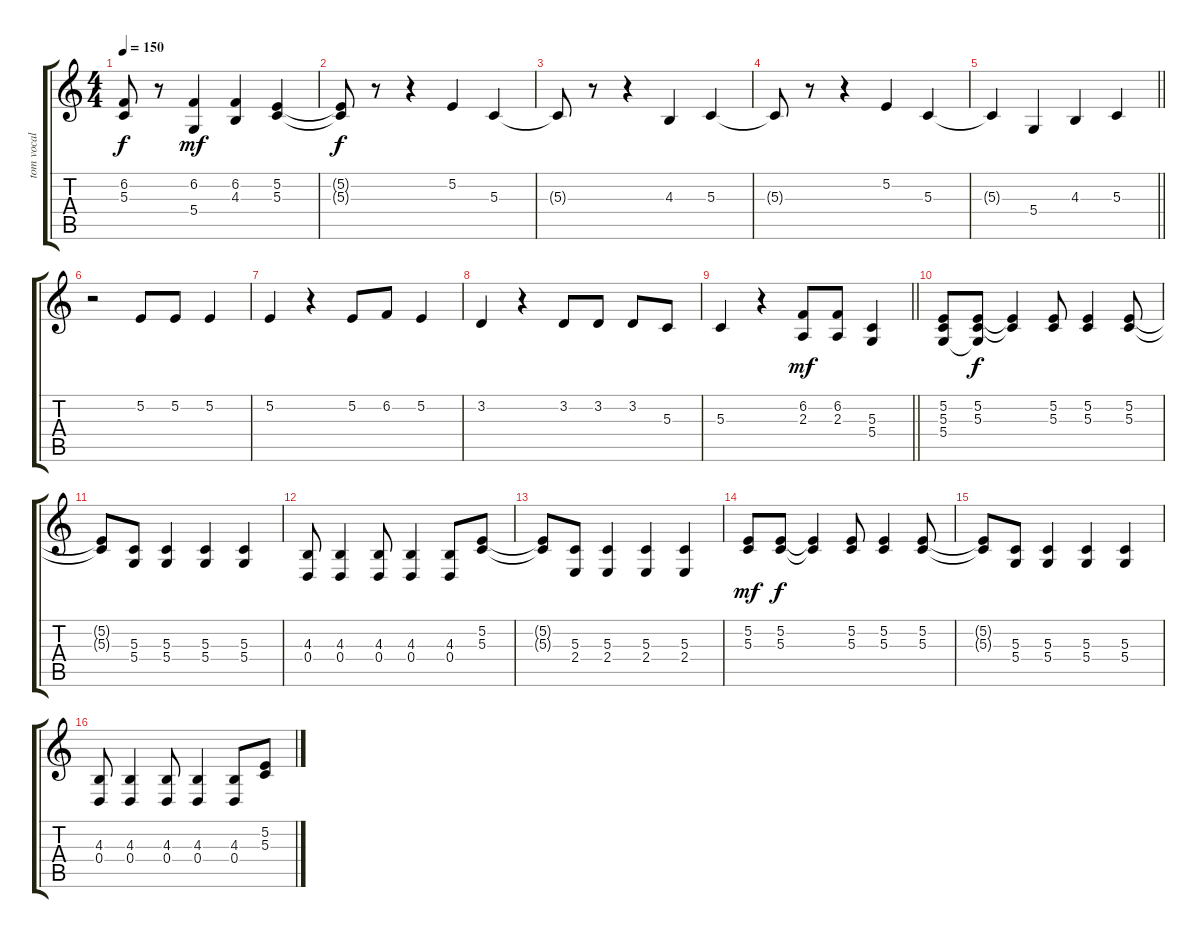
\track ("tom vocal" "tom vocal") {instrument tenorsax}
\staff {score tabs}
\tuning (E4 B3 G3 D3 A2 E2) {hide}
\ts (4 4)
\tempo 150
\clef g2
\ks c
(6.2{t} 5.3{t}).8{dy f} r.8 (6.2 5.4).4{dy mf} (6.2 4.3).4 (5.2 5.3).4 |
(5.2{t} 5.3{t}).8{dy f} r.8 r.4 5.2.4 5.3.4 |
5.3{t}.8 r.8 r.4 4.3.4 5.3.4 |
5.3{t}.8 r.8 r.4 5.2.4 5.3.4 |
\barLineRight lightlight
5.3{t}.4 5.4.4 4.3.4 5.3.4 |
r.2 5.2.8 5.2.8 5.2.4 |
5.2.4 r.4 5.2.8 6.2.8 5.2.4 |
3.2.4 r.4 3.2.8 3.2.8 3.2.8 5.3.8 |
\barLineRight lightlight
5.3.4 r.4 (6.2 2.3).8{dy mf} (6.2 2.3).8 (5.3 5.4).4 |
(5.2 5.3 5.4).8 (5.2 5.3 5.4{t}).8{dy f} (5.2{t} 5.3{t}).4 (5.2 5.3).8 (5.2 5.3).4 (5.2 5.3).8 |
(5.2{t} 5.3{t}).8 (5.3 5.4).8 (5.3 5.4).4 (5.3 5.4).4 (5.3 5.4).4 |
(4.3 0.4).8 (4.3 0.4).4 (4.3 0.4).8 (4.3 0.4).4 (4.3 0.4).8 (5.2 5.3).8 |
(5.2{t} 5.3{t}).8 (5.3 2.4).8 (5.3 2.4).4 (5.3 2.4).4 (5.3 2.4).4 |
(5.2 5.3).8{dy mf} (5.2 5.3).8{dy f} (5.2{t} 5.3{t}).4 (5.2 5.3).8 (5.2 5.3).4 (5.2 5.3).8 |
(5.2{t} 5.3{t}).8 (5.3 5.4).8 (5.3 5.4).4 (5.3 5.4).4 (5.3 5.4).4 |
(4.3 0.4).8 (4.3 0.4).4 (4.3 0.4).8 (4.3 0.4).4 (4.3 0.4).8 (5.2 5.3).8
